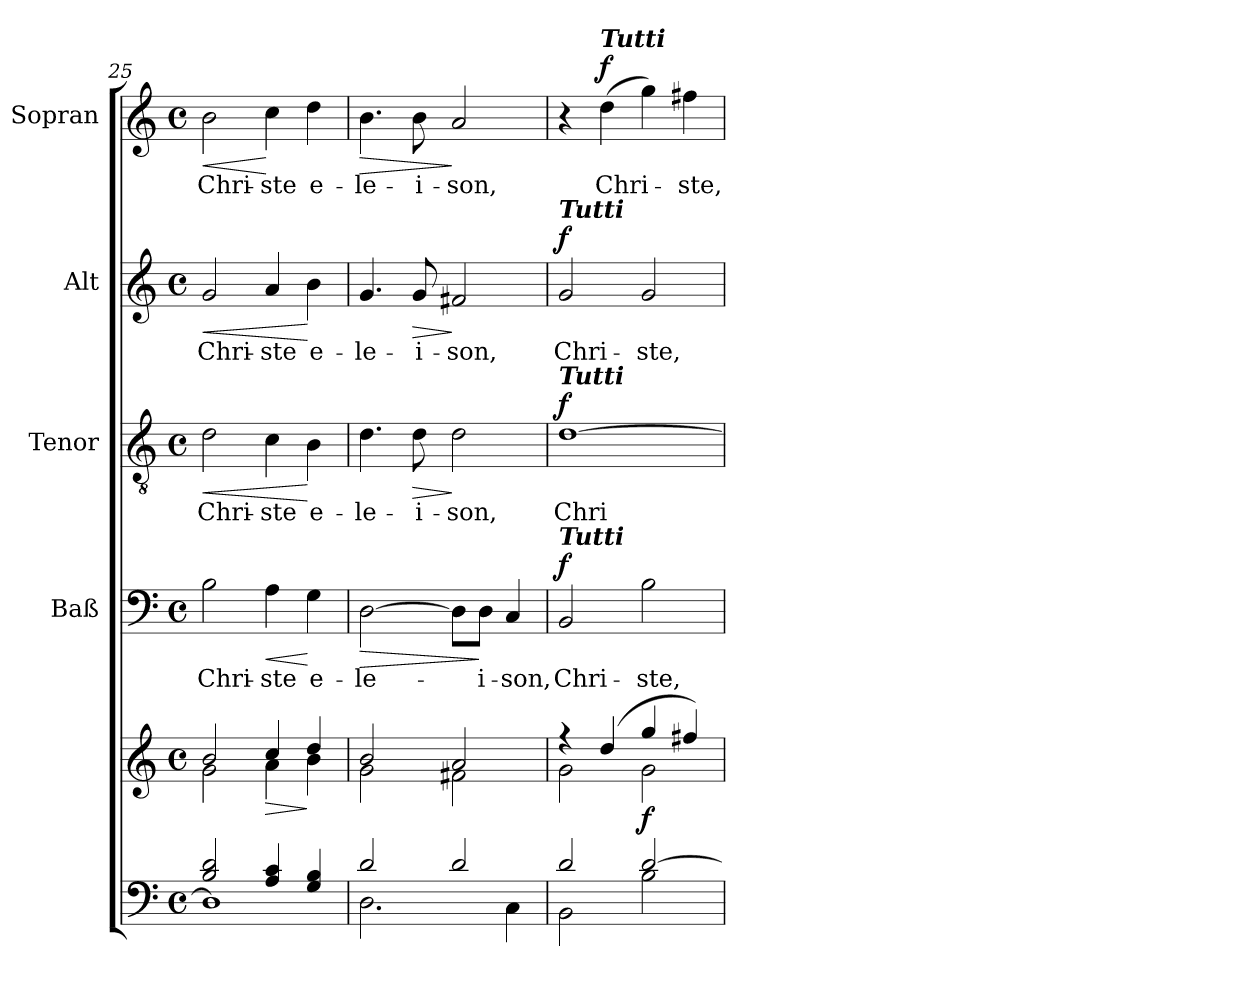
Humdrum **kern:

**kern	**kern	**dynam	**kern	**text	**dynam	**kern	**text	**dynam	**kern	**text	**dynam	**kern	**text	**dynam
*part5	*part5	*part5	*part4	*part4	*part4	*part3	*part3	*part3	*part2	*part2	*part2	*part1	*part1	*part1
*staff6	*staff5	*staff5/6	*staff4	*staff4	*staff4	*staff3	*staff3	*staff3	*staff2	*staff2	*staff2	*staff1	*staff1	*staff1
*	*	*	*I"Baß	*	*	*I"Tenor	*	*	*I"Alt	*	*	*I"Sopran	*	*
*	*	*	*I'Baß	*	*	*I'Ten	*	*	*I'Alt	*	*	*I'Sop	*	*
*clefF4	*clefG2	*	*clefF4	*	*	*clefGv2	*	*	*clefG2	*	*	*clefG2	*	*
*k[]	*k[]	*	*k[]	*	*	*k[]	*	*	*k[]	*	*	*k[]	*	*
*C:	*C:	*	*C:	*	*	*C:	*	*	*C:	*	*	*C:	*	*
*M4/4	*M4/4	*	*M4/4	*	*	*M4/4	*	*	*M4/4	*	*	*M4/4	*	*
*met(c)	*met(c)	*	*met(c)	*	*	*met(c)	*	*	*met(c)	*	*	*met(c)	*	*
=25	=25	=25	=25	=25	=25	=25	=25	=25	=25	=25	=25	=25	=25	=25
*^	*^	*	*	*	*	*	*	*	*	*	*	*	*	*
!	!	!	!	!	!	!LO:LY:b	!	!	!LO:LY:b	!LO:HP:b	!	!LO:LY:b	!LO:HP:b	!	!LO:LY:b	!LO:HP:b
2B/ 2d/	1D]	2b/	2g\	.	2B\	Chri-	.	2d\	Chri-	<	2g/	Chri-	<	2b\	Chri-	<
!	!	!	!	!LO:HP:b	!	!LO:LY:b	!LO:HP:b	!	!LO:LY:b	!	!	!LO:LY:b	!	!	!LO:LY:b	!
4A/ 4c/	.	4cc/	4a\	>	4A\	-ste	<	4c\	-ste	.	4a/	-ste	.	4cc\	-ste	[
!	!	!	!	!	!	!LO:LY:b	!	!	!LO:LY:b	!	!	!LO:LY:b	!	!	!LO:LY:b	!
4G/ 4B/	.	4dd/	4b\	]	4G\	e-	[	4B\	e-	[	4b\	e-	[	4dd\	e-	.
!!LO:PB:g=z
=26	=26	=26	=26	=26	=26	=26	=26	=26	=26	=26	=26	=26	=26	=26	=26	=26
!	!	!	!	!	!	!LO:LY:b	!LO:HP:b	!	!LO:LY:b	!	!	!LO:LY:b	!	!	!LO:LY:b	!LO:HP:b
2d/	2.D\	2b/	2g\	.	[2D\	-le-	>	4.d\	-le-	.	4.g/	-le-	.	4.b\	-le-	>
!	!	!	!	!	!	!	!	!	!LO:LY:b	!LO:HP:b	!	!LO:LY:b	!LO:HP:b	!	!LO:LY:b	!
.	.	.	.	.	.	.	.	8d\	-i-	>	8g/	-i-	>	8b\	-i-	.
!	!	!	!	!	!	!	!	!	!LO:LY:b	!	!	!LO:LY:b	!	!	!LO:LY:b	!
2d/	.	2a/	2f#X\	.	8D\L]	.	.	2d\	-son,	]	2f#X/	-son,	]	2a/	-son,	]
!	!	!	!	!	!	!LO:LY:b	!	!	!	!	!	!	!	!	!	!
.	.	.	.	.	8D\J	-i-	]	.	.	.	.	.	.	.	.	.
!	!	!	!	!	!	!LO:LY:b	!	!	!	!	!	!	!	!	!	!
.	4C\	.	.	.	4C/	-son,	.	.	.	.	.	.	.	.	.	.
=27	=27	=27	=27	=27	=27	=27	=27	=27	=27	=27	=27	=27	=27	=27	=27	=27
!	!	!	!	!	!	!	!	!	!	!	!LO:TX:a:Bi:t=Tutti	!	!	!	!	!
!	!	!	!	!	!	!	!	!LO:TX:a:Bi:t=Tutti	!	!	!	!	!	!	!	!
!	!	!	!	!	!LO:TX:a:Bi:t=Tutti	!	!	!	!	!	!	!	!	!	!	!
!	!	!	!	!	!	!LO:LY:b	!LO:DY:a	!	!LO:LY:b	!LO:DY:a	!	!LO:LY:b	!LO:DY:a	!	!	!
2d/	2BB\	4ree	2g\	.	2BB/	Chri-	f	[1d	Chri-	f	2g/	Chri-	f	4r	.	.
!	!	!	!	!	!	!	!	!	!	!	!	!	!	!LO:TX:a:Bi:t=Tutti	!	!
!	!	!	!	!	!	!	!	!	!	!	!	!	!	!	!LO:LY:b	!LO:DY:a
.	.	(>4dd/	.	.	.	.	.	.	.	.	.	.	.	(>4dd\	Chri-	f
!	!	!	!	!LO:DY:b	!	!LO:LY:b	!	!	!	!	!	!LO:LY:b	!	!	!	!
[>2d/	2B\	4gg/	2g\	f	2B\	-ste,	.	.	.	.	2g/	-ste,	.	4gg\)	.	.
!	!	!	!	!	!	!	!	!	!	!	!	!	!	!	!LO:LY:b	!
.	.	4ff#X/)	.	.	.	.	.	.	.	.	.	.	.	4ff#X\	-ste,	.
*v	*v	*	*	*	*	*	*	*	*	*	*	*	*	*	*	*
*	*v	*v	*	*	*	*	*	*	*	*	*	*	*	*	*
=	=	=	=	=	=	=	=	=	=	=	=	=	=	=
*-	*-	*-	*-	*-	*-	*-	*-	*-	*-	*-	*-	*-	*-	*-
